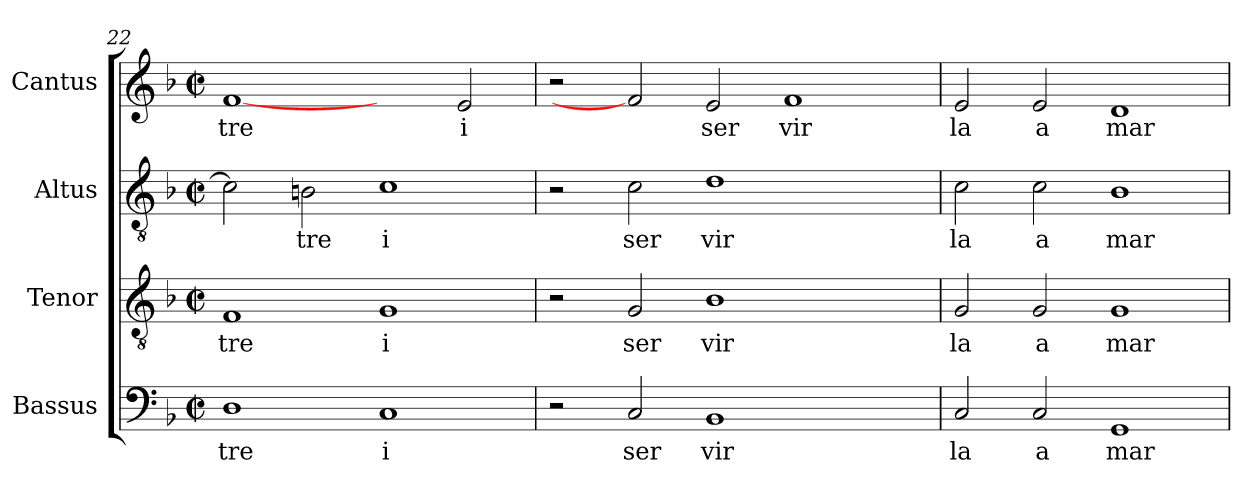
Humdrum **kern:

**kern	**text	**kern	**text	**kern	**text	**kern	**text
*part4	*part4	*part3	*part3	*part2	*part2	*part1	*part1
*staff4	*staff4	*staff3	*staff3	*staff2	*staff2	*staff1	*staff1
*I"Bassus	*	*I"Tenor	*	*I"Altus	*	*I"Cantus	*
*clefF4	*	*clefGv2	*	*clefGv2	*	*clefG2	*
*k[b-]	*	*k[b-]	*	*k[b-]	*	*k[b-]	*
*F:	*	*F:	*	*F:	*	*F:	*
*M2/2	*	*M2/2	*	*M2/2	*	*M2/2	*
*met(c|)	*	*met(c|)	*	*met(c|)	*	*met(c|)	*
=22	=22	=22	=22	=22	=22	=22	=22
!	!LO:LY:b:cj	!	!LO:LY:b:cj	!	!LO:LY:b:cj	!	!LO:LY:b:cj
1D	tre	1F	tre	2c\]	.	[1f	tre
!	!	!	!	!	!LO:LY:b:cj	!	!
.	.	.	.	2B\	tre	.	.
!	!LO:LY:b:cj	!	!LO:LY:b:cj	!	!LO:LY:b:cj	!	!
1C	i	1G	i	1c	i	2ryy	.
!	!	!	!	!	!	!	!LO:LY:b:cj
.	.	.	.	.	.	2e/	i
=23	=23	=23	=23	=23	=23	=23	=23
2r	.	2r	.	2r	.	2r	.
!	!LO:LY:b:cj	!	!LO:LY:b:cj	!	!LO:LY:b:cj	!	!
2C/	ser	2G/	ser	2c\	ser	2f]	.
!	!LO:LY:b:cj	!	!LO:LY:b:cj	!	!LO:LY:b:cj	!	!LO:LY:b:cj
1BB-	vir	1B-	vir	1d	vir	2e/	ser
!	!	!	!	!	!	!	!LO:LY:b:cj
.	.	.	.	.	.	1f	vir
2ryy	.	2ryy	.	2ryy	.	.	.
=24	=24	=24	=24	=24	=24	=24	=24
!	!LO:LY:b:cj	!	!LO:LY:b:cj	!	!LO:LY:b:cj	!	!LO:LY:b:cj
2C/	la	2G/	la	2c\	la	2e/	la
!	!LO:LY:b:cj	!	!LO:LY:b:cj	!	!LO:LY:b:cj	!	!LO:LY:b:cj
2C/	a	2G/	a	2c\	a	2e/	a
!	!LO:LY:b:cj	!	!LO:LY:b:cj	!	!LO:LY:b:cj	!	!LO:LY:b:cj
1GG	mar	1G	mar	1B-	mar	1d	mar
=	=	=	=	=	=	=	=
*-	*-	*-	*-	*-	*-	*-	*-
